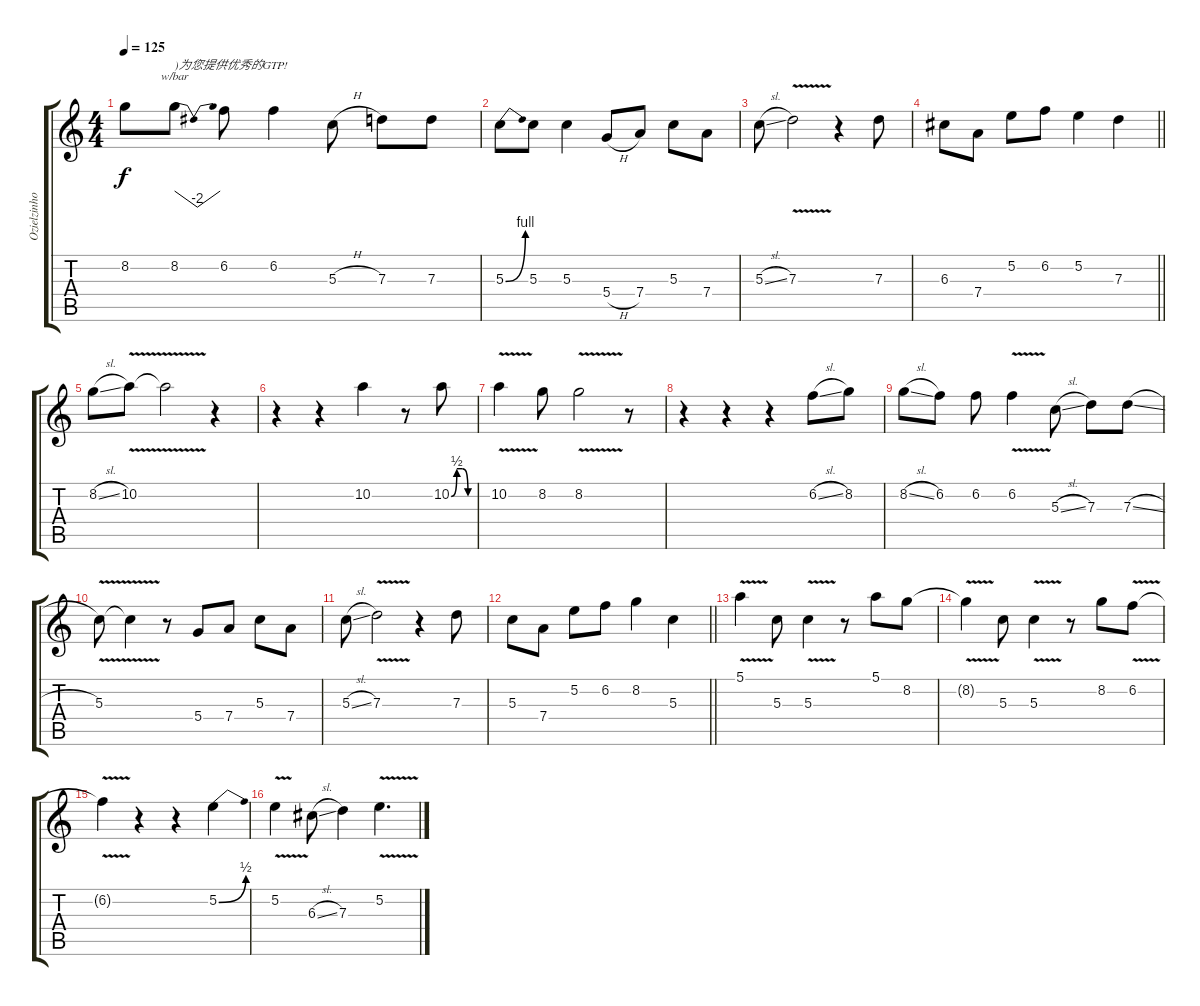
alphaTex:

\track ("Ozielzinho" "Ozielzinho") {instrument electricguitarclean}
\staff {score tabs}
\tuning (E4 B3 G3 D3 A2 E2) {hide}
\ts (4 4)
\tempo 125
\clef g2
\ks c
8.2.8{dy f} 8.2.8{tbe (dip default 0 0 30 -8 60 0) txt ")为您提供优秀的GTP!"} 6.2.8 6.2.4 5.3{h}.8 7.3.8 7.3.8 |
5.3{be (bend 0 0 60 4)}.8 5.3.8 5.3.4 5.4{h}.8 7.4.8 5.3.8 7.4.8 |
5.3{sl}.8 7.3{v}.2 r.4 7.3.8 |
\barLineRight lightlight
6.3.8 7.4.8 5.2.8 6.2.8 5.2.4 7.3.4 |
8.2{sl}.8 10.2{v}.8 10.2{v t}.2 r.4 |
r.4 r.4 10.2.4 r.8 10.2{be (custom 0 0 15 2 30 2 45 0 60 0)}.8 |
10.2{v}.4 8.2.8 8.2{v}.2 r.8 |
r.4 r.4 r.4 6.2{sl}.8 8.2.8 |
8.2{sl}.8 6.2.8 6.2.8 6.2{v}.4 5.3{sl}.8 7.3.8 7.3{sl}.8 |
5.3{v}.8 5.3{v t}.4 r.8 5.4.8 7.4.8 5.3.8 7.4.8 |
5.3{sl}.8 7.3{v}.2 r.4 7.3.8 |
\barLineRight lightlight
5.3.8 7.4.8 5.2.8 6.2.8 8.2.4 5.3.4 |
5.1{v}.4 5.3.8 5.3{v}.4 r.8 5.1.8 8.2.8 |
8.2{v t}.4 5.3.8 5.3{v}.4 r.8 8.2.8 6.2{v}.8 |
6.2{v t}.4 r.4 r.4 5.2{be (bend 0 0 60 2)}.4 |
5.2{v}.4 6.3{sl}.8 7.3.4 5.2{v}.4{d}
